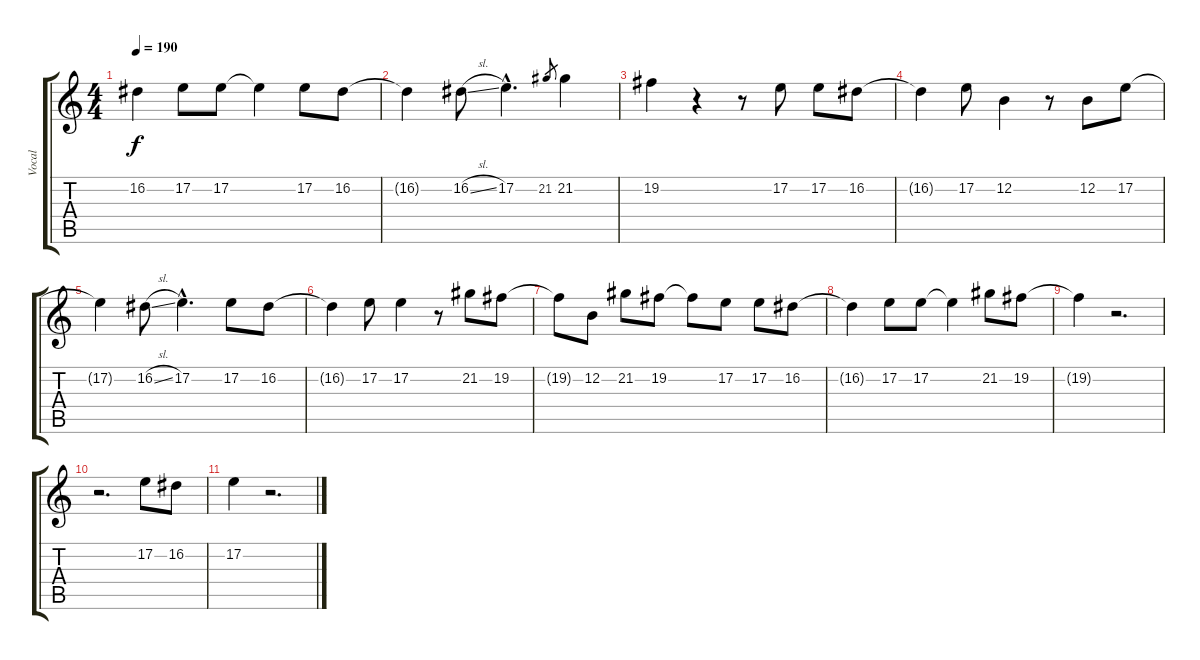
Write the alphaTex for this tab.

\track ("Vocal" "Vocal") {instrument bassoon}
\staff {score tabs}
\tuning (E4 B3 G3 D3 A2 E2) {hide}
\ts (4 4)
\tempo 190
\clef g2
\ks c
16.2{t}.4{dy f} 17.2.8 17.2.8 17.2{t}.4 17.2.8 16.2.8 |
16.2{t}.4 16.2{sl}.8 17.2{hac}.4{d} 21.2.8{gr} 21.2.4 |
19.2.4 r.4 r.8 17.2.8 17.2.8 16.2.8 |
16.2{t}.4 17.2.8 12.2.4 r.8 12.2.8 17.2.8 |
17.2{t}.4 16.2{sl}.8 17.2{hac}.4{d} 17.2.8 16.2.8 |
16.2{t}.4 17.2.8 17.2.4 r.8 21.2.8 19.2.8 |
19.2{t}.8 12.2.8 21.2.8 19.2.8 19.2{t}.8 17.2.8 17.2.8 16.2.8 |
16.2{t}.4 17.2.8 17.2.8 17.2{t}.4 21.2.8 19.2.8 |
19.2{t}.4 r.2{d} |
r.2{d} 17.2.8 16.2.8 |
17.2.4 r.2{d}
